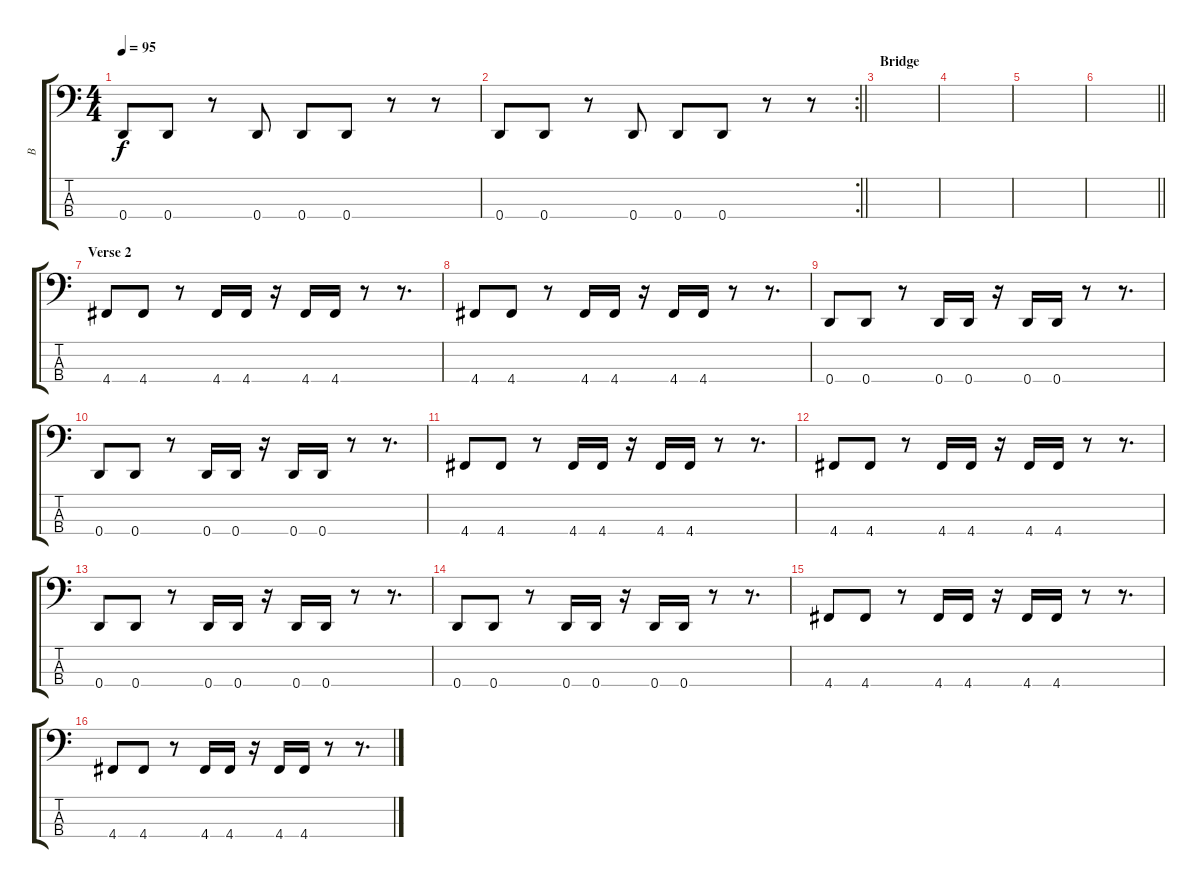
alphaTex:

\track ("B" "B") {instrument electricbassfinger}
\staff {score tabs}
\tuning (F2 C2 G1 D1) {hide}
\ts (4 4)
\tempo 95
\clef f4
\ks c
0.4.8{dy f} 0.4.8 r.8 0.4.8 0.4.8 0.4.8 r.8 r.8 |
\rc 2
\barLineRight lightlight
0.4.8 0.4.8 r.8 0.4.8 0.4.8 0.4.8 r.8 r.8 |
\section ("" "Bridge")
|
|
|
\barLineRight lightlight
|
\section ("" "Verse 2")
4.4.8 4.4.8 r.8 4.4.16 4.4.16 r.16 4.4.16 4.4.16 r.8 r.8{d} |
4.4.8 4.4.8 r.8 4.4.16 4.4.16 r.16 4.4.16 4.4.16 r.8 r.8{d} |
0.4.8 0.4.8 r.8 0.4.16 0.4.16 r.16 0.4.16 0.4.16 r.8 r.8{d} |
0.4.8 0.4.8 r.8 0.4.16 0.4.16 r.16 0.4.16 0.4.16 r.8 r.8{d} |
4.4.8 4.4.8 r.8 4.4.16 4.4.16 r.16 4.4.16 4.4.16 r.8 r.8{d} |
4.4.8 4.4.8 r.8 4.4.16 4.4.16 r.16 4.4.16 4.4.16 r.8 r.8{d} |
0.4.8 0.4.8 r.8 0.4.16 0.4.16 r.16 0.4.16 0.4.16 r.8 r.8{d} |
0.4.8 0.4.8 r.8 0.4.16 0.4.16 r.16 0.4.16 0.4.16 r.8 r.8{d} |
4.4.8 4.4.8 r.8 4.4.16 4.4.16 r.16 4.4.16 4.4.16 r.8 r.8{d} |
4.4.8 4.4.8 r.8 4.4.16 4.4.16 r.16 4.4.16 4.4.16 r.8 r.8{d}
